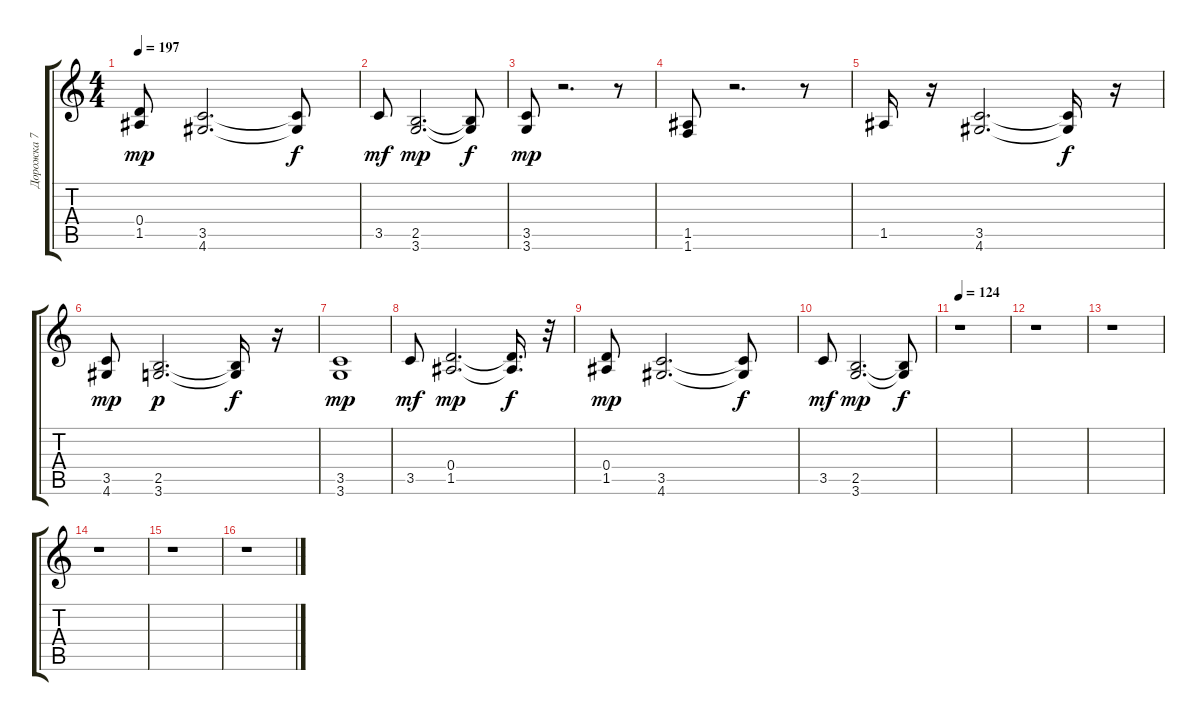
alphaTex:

\track ("Дорожка 7" "Дорожка 7") {instrument distortionguitar}
\staff {score tabs}
\tuning (E4 B3 G3 D3 A2 E2) {hide}
\ts (4 4)
\tempo 197
\clef g2
\ks c
(0.4 1.5).8{dy mp} (3.5 4.6).2{d} (3.5{t} 4.6{t}).8{dy f} |
3.5.8{dy mf} (2.5 3.6).2{d dy mp} (2.5{t} 3.6{t}).8{dy f} |
(3.5 3.6).8{dy mp} r.2{d} r.8 |
(1.5 1.6).8 r.2{d} r.8 |
1.5.16 r.16 (3.5 4.6).2{d} (3.5{t} 4.6{t}).16{dy f} r.16 |
(3.5 4.6).8{dy mp} (2.5 3.6).2{d dy p} (2.5{t} 3.6{t}).16{dy f} r.16 |
(3.5 3.6).1{dy mp} |
3.5.8{dy mf} (0.4 1.5).2{d dy mp} (0.4{t} 1.5{t}).16{d dy f} r.32 |
(0.4 1.5).8{dy mp} (3.5 4.6).2{d} (3.5{t} 4.6{t}).8{dy f} |
3.5.8{dy mf} (2.5 3.6).2{d dy mp} (2.5{t} 3.6{t}).8{dy f} |
\tempo 124
r.1 |
r.1 |
r.1 |
r.1 |
r.1 |
r.1
